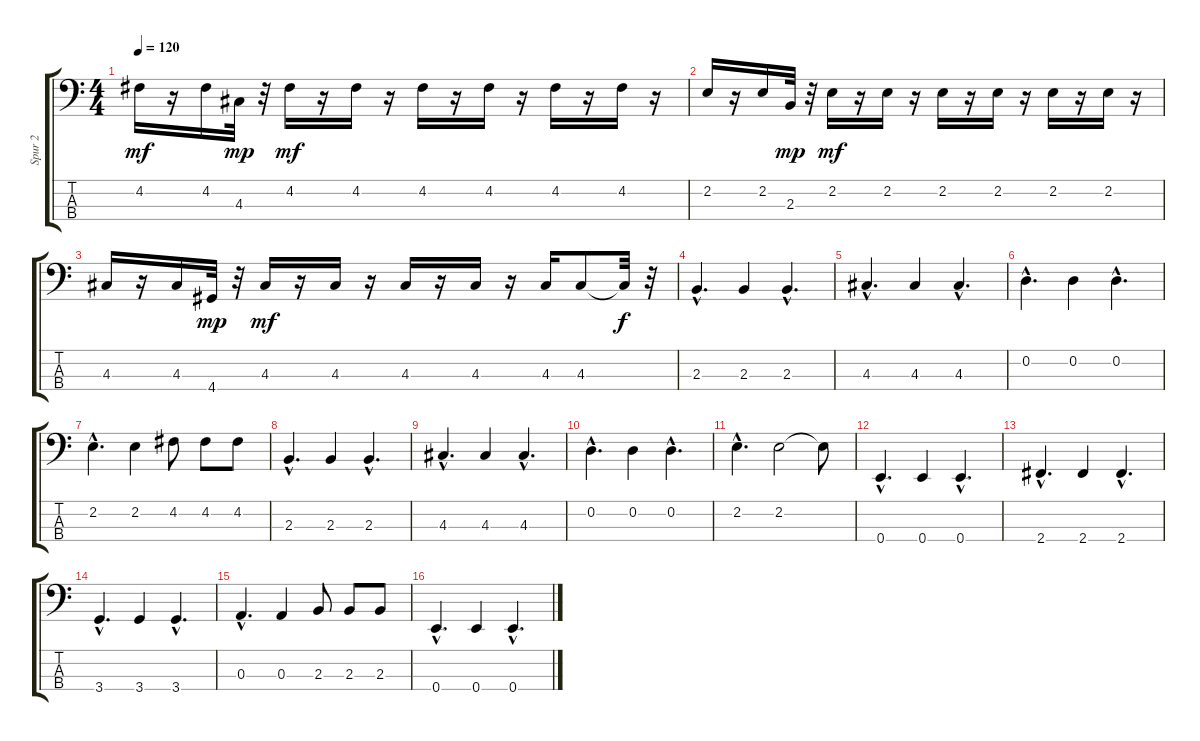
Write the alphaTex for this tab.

\track ("Spur 2" "Spur 2") {instrument electricbassfinger}
\staff {score tabs}
\tuning (G2 D2 A1 E1) {hide}
\ts (4 4)
\tempo 120
\clef f4
\ks c
4.2.16{dy mf} r.16 4.2.16 4.3.32{dy mp} r.32 4.2.16{dy mf} r.16 4.2.16 r.16 4.2.16 r.16 4.2.16 r.16 4.2.16 r.16 4.2.16 r.16 |
2.2.16 r.16 2.2.16 2.3.32{dy mp} r.32 2.2.16{dy mf} r.16 2.2.16 r.16 2.2.16 r.16 2.2.16 r.16 2.2.16 r.16 2.2.16 r.16 |
4.3.16 r.16 4.3.16 4.4.32{dy mp} r.32 4.3.16{dy mf} r.16 4.3.16 r.16 4.3.16 r.16 4.3.16 r.16 4.3.16 4.3.8 4.3{t}.32{dy f} r.32 |
2.3{hac}.4{d} 2.3.4 2.3{hac}.4{d} |
4.3{hac}.4{d} 4.3.4 4.3{hac}.4{d} |
0.2{hac}.4{d} 0.2.4 0.2{hac}.4{d} |
2.2{hac}.4{d} 2.2.4 4.2.8 4.2.8 4.2.8 |
2.3{hac}.4{d} 2.3.4 2.3{hac}.4{d} |
4.3{hac}.4{d} 4.3.4 4.3{hac}.4{d} |
0.2{hac}.4{d} 0.2.4 0.2{hac}.4{d} |
2.2{hac}.4{d} 2.2.2 2.2{t}.8 |
0.4{hac}.4{d} 0.4.4 0.4{hac}.4{d} |
2.4{hac}.4{d} 2.4.4 2.4{hac}.4{d} |
3.4{hac}.4{d} 3.4.4 3.4{hac}.4{d} |
0.3{hac}.4{d} 0.3.4 2.3.8 2.3.8 2.3.8 |
0.4{hac}.4{d} 0.4.4 0.4{hac}.4{d}
